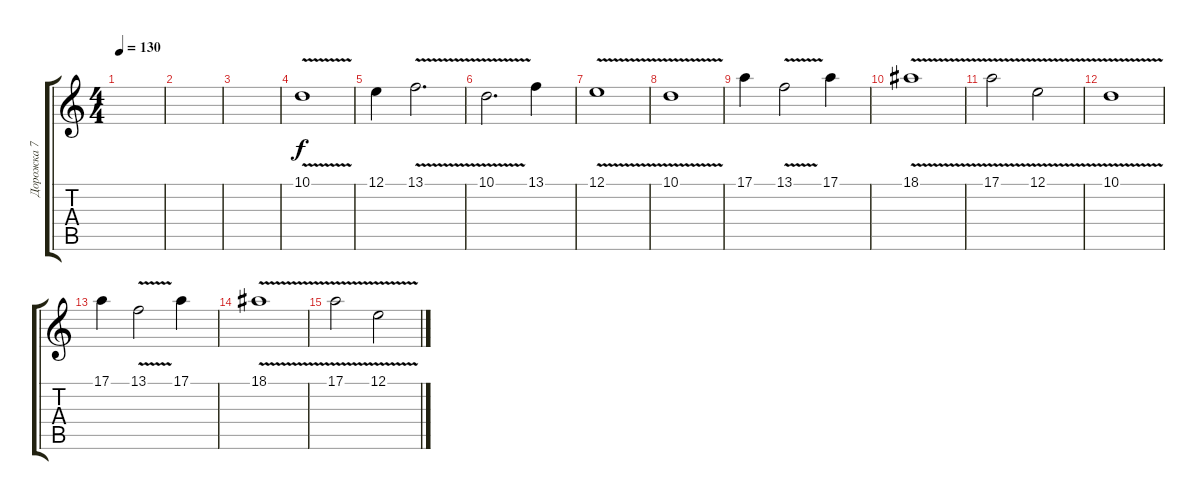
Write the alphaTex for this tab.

\track ("Дорожка 7" "Дорожка 7") {instrument pad4choir}
\staff {score tabs}
\tuning (E4 B3 G3 D3 A2 E2) {hide}
\ts (4 4)
\tempo 130
\clef g2
\ks c
|
|
|
10.1{v}.1 |
12.1.4 13.1{v}.2{d} |
10.1{v}.2{d} 13.1.4 |
12.1{v}.1 |
10.1{v}.1 |
17.1.4 13.1{v}.2 17.1.4 |
18.1{v}.1 |
17.1{v}.2 12.1{v}.2 |
10.1{v}.1 |
17.1.4 13.1{v}.2 17.1.4 |
18.1{v}.1 |
17.1{v}.2 12.1{v}.2
